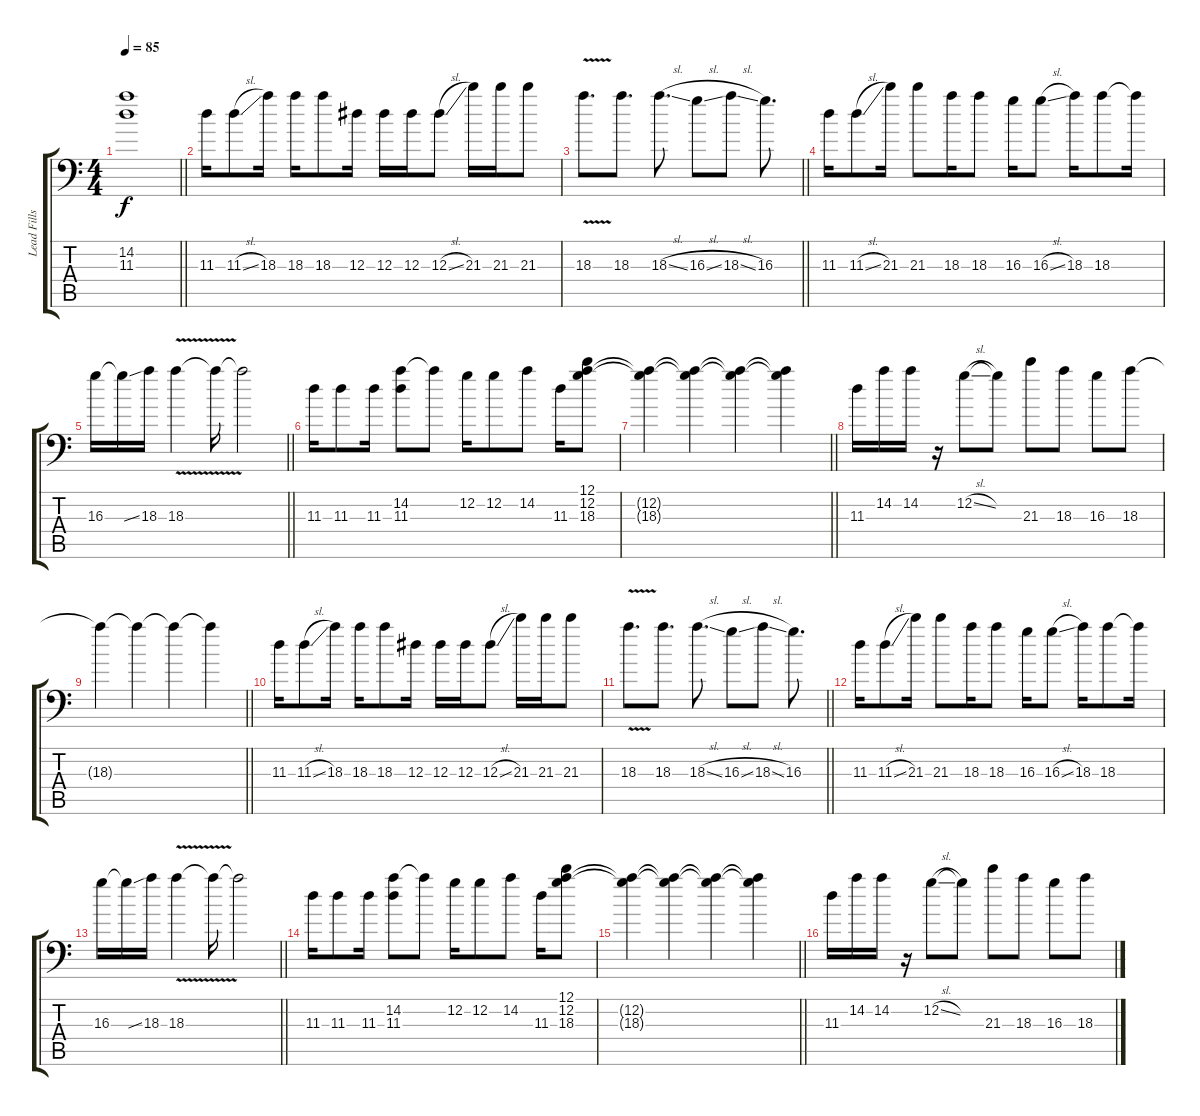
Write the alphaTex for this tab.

\track ("Lead Fills" "Lead Fills") {instrument distortionguitar}
\staff {score tabs}
\tuning (C4 G3 Eb3 Bb2 F2 Bb1) {hide}
\ts (4 4)
\tempo 85
\clef f4
\barLineRight lightlight
\ks c
(14.2{t} 11.3{t}).1{dy f} |
11.3.16{volume 14} 11.3{sl}.8 18.3.16 18.3.16 18.3.8 12.3.16 12.3.16 12.3.16 12.3{sl}.8 21.3.16 21.3.16 21.3.8 |
\barLineRight lightlight
18.3{v}.8{d} 18.3.8{d} 18.3{sl}.8{d} 16.3{sl}.8 18.3{sl}.8 16.3.8{d} |
11.3.16{volume 14} 11.3{sl}.8 21.3.16 21.3.8 18.3.16 18.3.8 16.3.16 16.3{sl}.8 18.3.16 18.3.8 18.3{t}.16 |
\barLineRight lightlight
16.3.16 16.3{ss t}.16 18.3.16 18.3{v}.4 18.3{t}.16 18.3{t}.2 |
11.3.16{volume 14} 11.3.8 11.3.16 (14.2 11.3).8 14.2{t}.8 12.2.16 12.2.8 14.2.8 11.3.16 (12.1 12.2 18.3).8 |
\barLineRight lightlight
(12.2{t} 18.3{t}).4 (12.2{t} 18.3{t}).4 (12.2{t} 18.3{t}).4 (12.2{t} 18.3{t}).4 |
11.3.16 14.2.16 14.2.16 r.16 12.2{sl}.8 12.2{t}.8 21.3.8 18.3.8 16.3.8 18.3.8 |
\barLineRight lightlight
18.3{t}.4 18.3{t}.4 18.3{t}.4 18.3{t}.4 |
11.3.16{volume 7} 11.3{sl}.8 18.3.16 18.3.16 18.3.8 12.3.16 12.3.16 12.3.16 12.3{sl}.8 21.3.16 21.3.16 21.3.8 |
\barLineRight lightlight
18.3{v}.8{d} 18.3.8{d} 18.3{sl}.8{d} 16.3{sl}.8 18.3{sl}.8 16.3.8{d} |
11.3.16{volume 14} 11.3{sl}.8 21.3.16 21.3.8 18.3.16 18.3.8 16.3.16 16.3{sl}.8 18.3.16 18.3.8 18.3{t}.16 |
\barLineRight lightlight
16.3.16 16.3{ss t}.16 18.3.16 18.3{v}.4 18.3{t}.16 18.3{t}.2 |
11.3.16{volume 0} 11.3.8 11.3.16 (14.2 11.3).8 14.2{t}.8 12.2.16 12.2.8 14.2.8 11.3.16 (12.1 12.2 18.3).8 |
\barLineRight lightlight
(12.2{t} 18.3{t}).4 (12.2{t} 18.3{t}).4 (12.2{t} 18.3{t}).4 (12.2{t} 18.3{t}).4 |
11.3.16 14.2.16 14.2.16 r.16 12.2{sl}.8 12.2{t}.8 21.3.8 18.3.8 16.3.8 18.3.8
